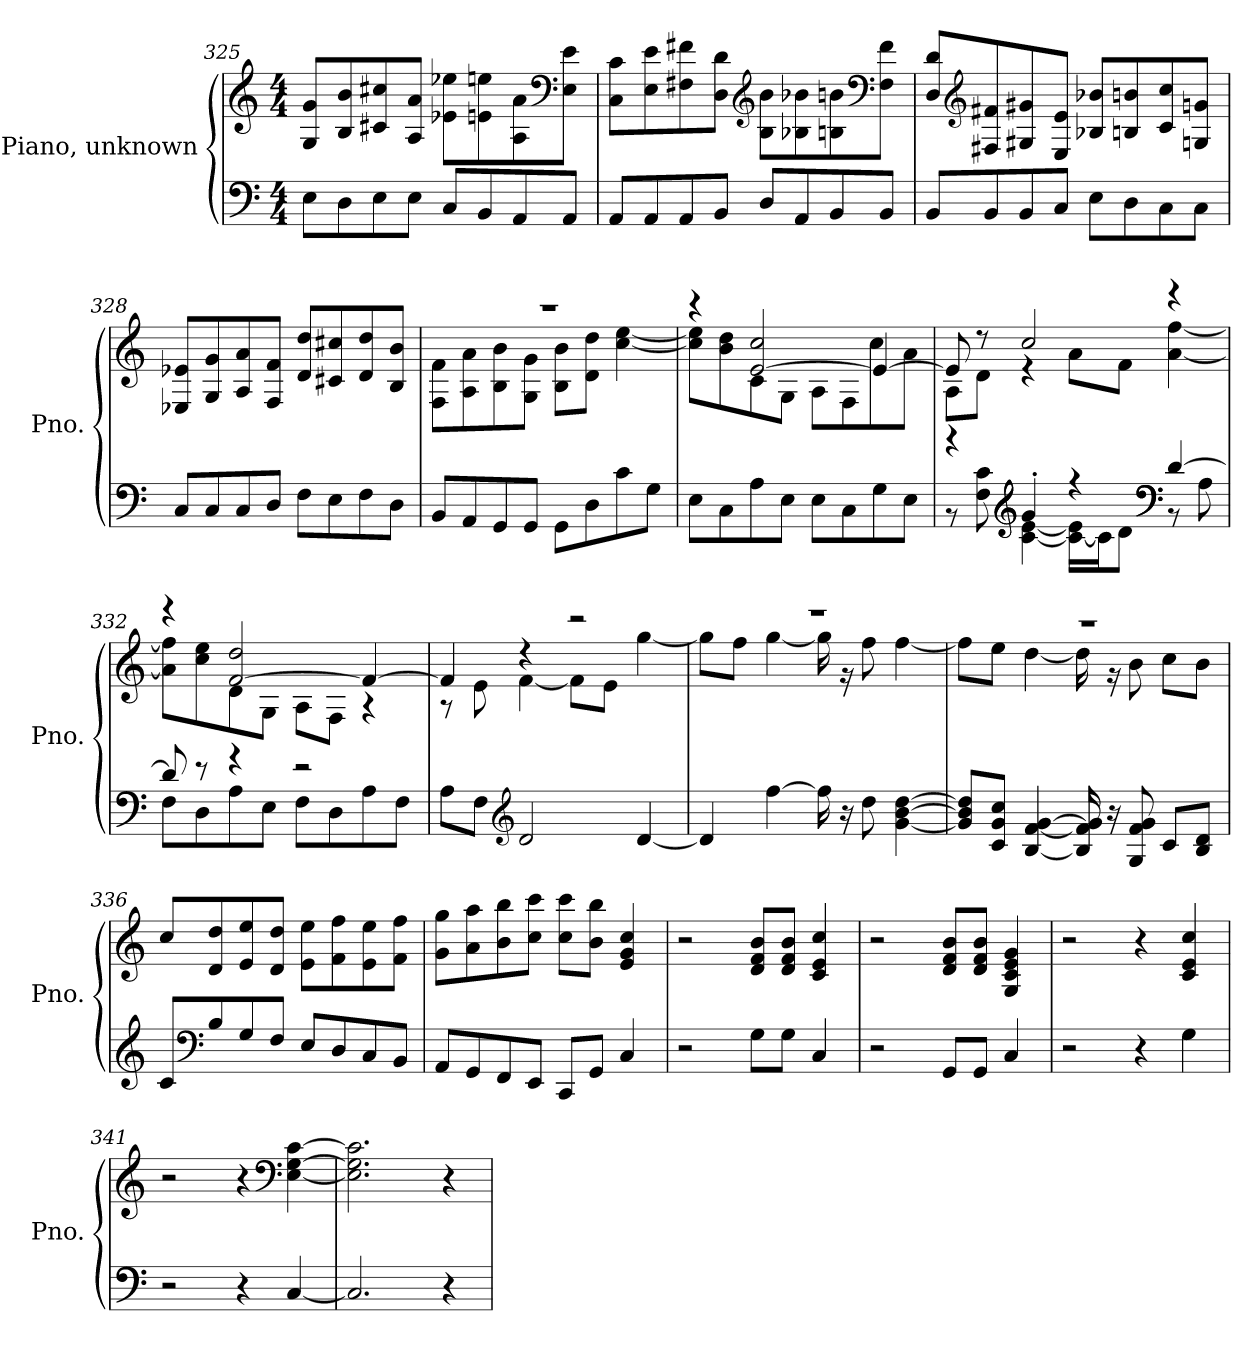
**kern	**kern
*part1	*part1
*staff2	*staff1
*I"Piano, unknown	*
*I'Pno.	*
*clefF4	*clefG2
*k[]	*k[]
*M4/4	*M4/4
=325	=325
8E\L	8G/ 8g/L
8D\	8B/ 8b/
8E\	8c#X/ 8cc#X/
8E\J	8A/ 8a/J
8C/L	8e-X\ 8ee-X\L
8BB/	8en\ 8een\
8AA/	8A\ 8a\
*	*clefF4
8AA/J	8E\ 8e\J
!!LO:LB:g=z
=326	=326
8AA/L	8C\ 8c\L
8AA/	8E\ 8e\
8AA/	8F#X\ 8f#X\
8BB/J	8D\ 8d\J
*	*clefG2
8D/L	8B\ 8b\L
8AA/	8B-X\ 8b-X\
8BB/	8Bn\ 8bn\
*	*clefF4
8BB/J	8F#\ 8f#\J
=327	=327
8BB/L	8D/ 8d/L
*	*clefG2
8BB/	8F#X/ 8f#X/
8BB/	8G#X/ 8g#X/
8C/J	8E/ 8e/J
8E\L	8B-X/ 8b-X/L
8D\	8Bn/ 8bn/
8C\	8c/ 8cc/
8C\J	8Gn/ 8gn/J
=328	=328
8C/L	8E-X/ 8e-X/L
8C/	8G/ 8g/
8C/	8A/ 8a/
8D/J	8F/ 8f/J
8F\L	8d/ 8dd/L
8E\	8c#X/ 8cc#X/
8F\	8d/ 8dd/
8D\J	8B/ 8b/J
!!LO:LB:g=z
=329	=329
*	*^
8BB/L	1r	8F\ 8f\L
8AA/	.	8A\ 8a\
8GG/	.	8B\ 8b\
8GG/J	.	8G\ 8g\J
8GG\L	.	8B\ 8b\L
8D\	.	8d\ 8dd\J
8c\	.	[4cc\ [4ee\
8G\J	.	.
=330	=330	=330
8E\L	4r	8cc\] 8ee\]L
8C\	.	8b\ 8dd\
8A\	[2e/ 2cc/	8c\
8E\J	.	8G\J
8E\L	.	8A\L
8C\	.	8F\
8G\	4e/_	8cc\
8E\J	.	8a\J
=331	=331	=331
*^	*	*
4r	8r	8e/]	8A\L
.	8F\ 8c\	8r	8d\J
*clefG2	*	*	*
4g'/	[4c\ [4e\	2cc/	4r
4r	16c\_ 16e\]LL	.	8a\L
.	16c\J]	.	.
.	8d\J	.	8f\J
*clefF4	*	*	*
[4d/	8r	4r	[4a\ [4ff\
.	8A\	.	.
=332	=332	=332	=332
8d/]	8F\L	4r	8a\] 8ff\]L
8r	8D\	.	8cc\ 8ee\
4r	8A\	[2f/ 2dd/	8d\
.	8E\J	.	8G\J
2r	8F\L	.	8A\L
.	8D\	.	8F\J
.	8A\	4f/_	4r
.	8F\J	.	.
*v	*v	*	*
!!LO:PB:g=z	!!
=333	=333	=333
8A\L	4f/]	8r
8F\J	.	8e\
*clefG2	*	*
2d/	4r	[4f\
.	2r	8f\L]
.	.	8e\J
[4d/	.	[4gg\
=334	=334	=334
4d/]	1r	8gg\L]
.	.	8ff\J
[4ff\	.	[4gg\
16ff\]	.	16gg\]
16r	.	16r
8dd\	.	8ff\
[4g\ [4b\ [4dd\	.	[4ff\
=335	=335	=335
8g/] 8b/] 8dd/]L	1r	8ff\L]
8c/ 8g/ 8cc/J	.	8ee\J
[4B/ [4f/ [4g/	.	[4dd\
16B/] 16f/] 16g/]	.	16dd\]
16r	.	16r
8G/ 8f/ 8g/	.	8b\
8c/L	.	8cc\L
8B/ 8d/J	.	8b\J
*	*v	*v
=336	=336
8c/L	8cc/L
*clefF4	*
8B/	8d/ 8dd/
8G/	8e/ 8ee/
8F/J	8d/ 8dd/J
8E/L	8e\ 8ee\L
8D/	8f\ 8ff\
8C/	8e\ 8ee\
8BB/J	8f\ 8ff\J
!!LO:LB:g=z
=337	=337
8AA/L	8g\ 8gg\L
8GG/	8a\ 8aa\
8FF/	8b\ 8bb\
8EE/J	8cc\ 8ccc\J
8CC/L	8cc\ 8ccc\L
8GG/J	8b\ 8bb\J
4C/	4e/ 4g/ 4cc/
=338	=338
2r	2r
8G\L	8d/ 8f/ 8b/L
8G\J	8d/ 8f/ 8b/J
4C/	4c/ 4e/ 4cc/
=339	=339
2r	2r
8GG/L	8d/ 8f/ 8b/L
8GG/J	8d/ 8f/ 8b/J
4C/	4G/ 4c/ 4e/ 4g/
=340	=340
2r	2r
4r	4r
4G\	4c/ 4e/ 4cc/
=341	=341
2r	2r
4r	4r
*	*clefF4
[4C/	[4E\ [4G\ [4c\
=342	=342
2.C/]	2.E\] 2.G\] 2.c\]
4r	4r
=	=
*-	*-
